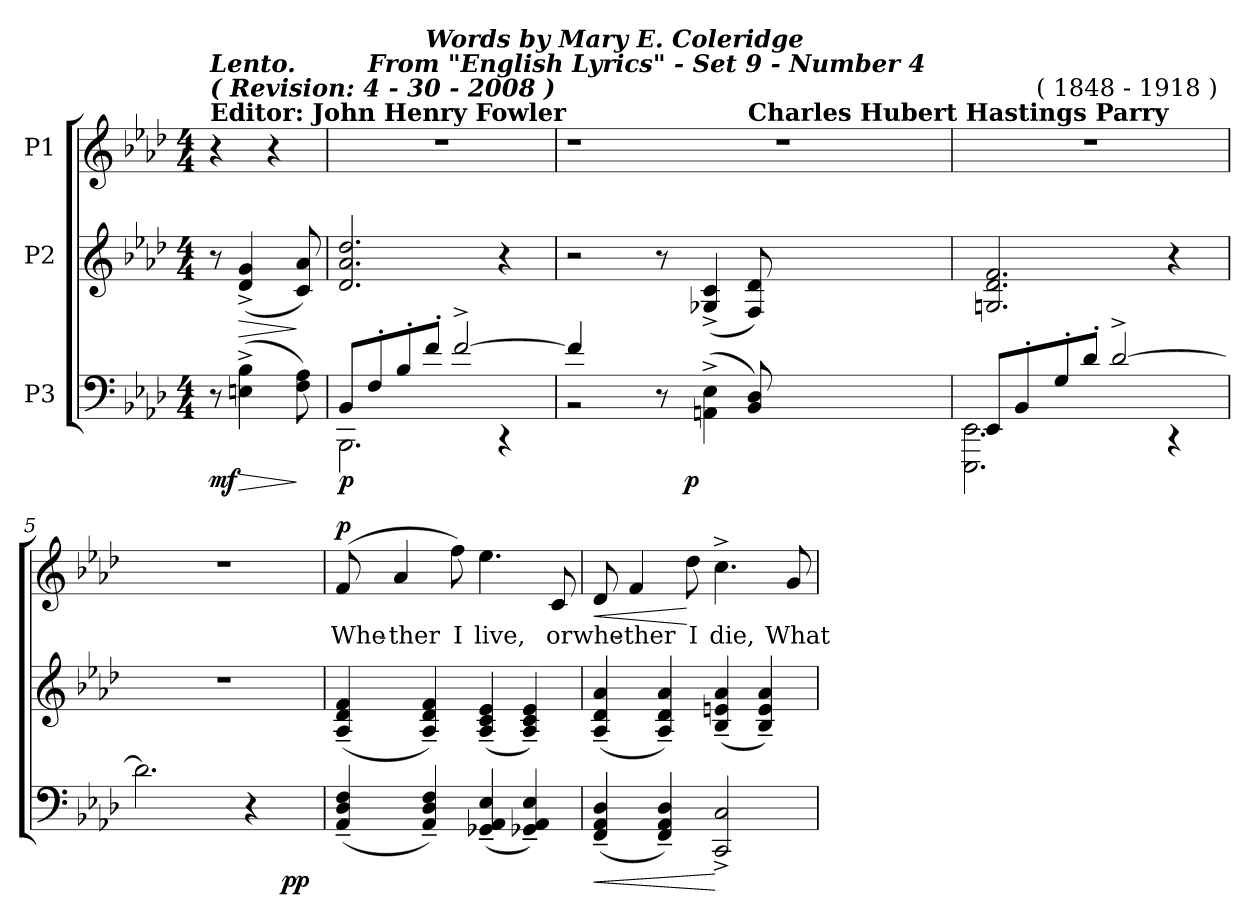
**kern	**dynam	**kern	**dynam	**kern	**text	**dynam
*part3	*part3	*part2	*part2	*part1	*part1	*part1
*staff3	*staff3	*staff2	*staff2	*staff1	*staff1	*staff1
*I"P3	*	*I"P2	*	*I"P1	*	*
!!LO:PB:g=z
*clefF4	*	*clefG2	*	*clefG2	*	*
*k[b-e-a-d-]	*	*k[b-e-a-d-]	*	*k[b-e-a-d-]	*	*
*A-:	*	*A-:	*	*A-:	*	*
*M4/4	*	*M4/4	*	*M4/4	*	*
*MM110	*	*MM110	*	*MM110	*	*
=1	=1	=1	=1	=1	=1	=1
!	!	!	!	!LO:TX:a:B:t=Editor&colon; John Henry Fowler	!	!
!	!	!	!	!LO:TX:a:Bi:t=(  Revision&colon;   4 - 30 - 2008  )	!	!
!	!	!	!	!LO:TX:a:Bi:t=Lento.	!	!
8r	mf	8r	.	4r	.	.
!	!LO:HP:b	!	!LO:HP:b	!	!	!
(4Eni\^ 4B-i^	>	(4d-i/^ 4gi^	>	.	.	.
.	.	.	.	4r	.	.
8Fi\ 8A-i)	]	8ci/ 8a-i)	]	.	.	.
=2	=2	=2	=2	=2	=2	=2
*^	*	*	*	*^	*	*
*	*	*	*	*	*	*^	*	*
8BB-i/L	2.BBB-i\	p	2.d-i/ 2.a-i 2.dd-i	.	1r	8ryy	4.ryy	.	.
!	!	!	!	!	!	!LO:TX:a:Bi:t=From "English Lyrics" -  Set 9 -  Number 4	!	!	!
8F'i/	.	.	.	.	.	2..ryy	.	.	.
8B-'i/	.	.	.	.	.	.	.	.	.
!	!	!	!	!	!	!	!LO:TX:a:Bi:t=Words by Mary E. Coleridge	!	!
8f'i/J	.	.	.	.	.	.	2ryy	.	.
[2f^i/	.	.	.	.	.	.	.	.	.
.	4r	.	4r	.	.	.	.	.	.
.	.	.	.	.	.	.	8ryy	.	.
*	*	*	*	*	*	*v	*v	*	*
=3	=3	=3	=3	=3	=3	=3	=3	=3
*	*^	*	*	*	*	*	*	*
4fi/]	2r	2ryy	.	2r	.	1r	2..ryy	.	.
4ryy	.	.	.	.	.	.	.	.	.
8ryy	8r	32ryy	.	8r	.	.	.	.	.
.	.	64ryy	.	.	.	.	.	.	.
.	.	128...ryy	.	.	.	.	.	.	.
.	.	1ryy	p	.	.	.	.	.	.
4ryy	(4AAni\^ 4E-i^	.	.	(4G-Xi/^ 4ci^	.	.	.	.	.
!	!	!	!	!	!	!	!LO:TX:a:B:t=Charles Hubert Hastings Parry	!	!
8ryy	8BB-i/ 8D-i)	.	.	8Fi/ 8d-i)	.	.	1ryy	.	.
1ryy	1ryy	.	.	1ryy	.	1r	.	.	.
.	.	4ryy	.	.	.	.	.	.	.
.	.	8ryy	.	.	.	.	.	.	.
.	.	.	.	.	.	.	8ryy	.	.
.	.	16ryy	.	.	.	.	.	.	.
.	.	1024ryy	.	.	.	.	.	.	.
*	*v	*v	*	*	*	*	*	*	*
=4	=4	=4	=4	=4	=4	=4	=4	=4
8EE-i/L	2.EEE-i\ 2.EE-i	.	2.Gni/ 2.d-i 2.fi	.	1r	8ryy	.	.
8BB-'i/	.	.	.	.	.	16ryy	.	.
.	.	.	.	.	.	512ryy	.	.
!	!	!	!	!	!	!LO:TX:a:t=( 1848 - 1918 )	!	!
.	.	.	.	.	.	2ryy	.	.
8G'i/	.	.	.	.	.	.	.	.
8d-'i/J	.	.	.	.	.	.	.	.
[2d-^i/	.	.	.	.	.	.	.	.
.	.	.	.	.	.	4ryy	.	.
.	4r	.	4r	.	.	.	.	.
.	.	.	.	.	.	32ryy	.	.
.	.	.	.	.	.	64...ryy	.	.
*	*	*	*	*	*v	*v	*	*
!!LO:LB:g=z
=5	=5	=5	=5	=5	=5	=5	=5
2.d-i\]	2ryy	.	1r	.	1r	.	.
.	4ryy	.	.	.	.	.	.
4r	16ryy	.	.	.	.	.	.
.	64ryy	.	.	.	.	.	.
.	128ryy	.	.	.	.	.	.
.	256ryy	.	.	.	.	.	.
.	1024ryy	.	.	.	.	.	.
.	8ryy	pp	.	.	.	.	.
.	32ryy	.	.	.	.	.	.
.	512.ryy	.	.	.	.	.	.
*v	*v	*	*	*	*	*	*
=6	=6	=6	=6	=6	=6	=6
*^	*	*	*	*	*	*
!	!	!	!	!	!	!LO:LY:b:color=#000000	!
*v	*v	*	*	*	*	*	*
(4AA-i/~ 4D-i~ 4Fi~	.	(4A-i/~ 4d-i~ 4fi~	.	(8fi/	Whe-	p
!	!	!	!	!	!LO:LY:b:color=#000000	!
.	.	.	.	4a-i/	-ther	.
4AA-i/~ 4D-i~ 4Fi~)	.	4A-i/~ 4d-i~ 4fi~)	.	.	.	.
!	!	!	!	!	!LO:LY:b:color=#000000	!
.	.	.	.	8ffi\)	I	.
!	!	!	!	!	!LO:LY:b:color=#000000	!
(4GG-Xi/~ 4AA-i~ 4E-i~	.	(4A-i/~ 4ci~ 4e-i~	.	4.ee-i\	live,	.
4GG-Xi/~ 4AA-i~ 4E-i~)	.	4A-i/~ 4ci~ 4e-i~)	.	.	.	.
!	!	!	!	!	!LO:LY:b:color=#000000	!
.	.	.	.	8ci/	or	.
=7	=7	=7	=7	=7	=7	=7
!	!LO:HP:b	!	!	!	!	!
!	!	!	!	!	!LO:LY:b:color=#000000	!LO:HP:b
(4FFi/~ 4AA-i~ 4D-i~	<	(4A-i/~ 4d-i~ 4a-i~	.	8d-i/	whe-	<
!	!	!	!	!	!LO:LY:b:color=#000000	!
.	.	.	.	4fi/	-ther	.
4FFi/~ 4AA-i~ 4D-i~)	.	4A-i/~ 4d-i~ 4a-i~)	.	.	.	.
!	!	!	!	!	!LO:LY:b:color=#000000	!
.	.	.	.	8dd-i\	I	[
!	!	!	!	!	!LO:LY:b:color=#000000	!
2CCi/^ 2Ci^	[	(4B-i/~ 4eni~ 4a-i~	.	4.cc^i\	die,	.
.	.	4B-i/~ 4ei~ 4a-i~)	.	.	.	.
!	!	!	!	!	!LO:LY:b:color=#000000	!
.	.	.	.	8gi/	What-	.
=	=	=	=	=	=	=
*-	*-	*-	*-	*-	*-	*-
